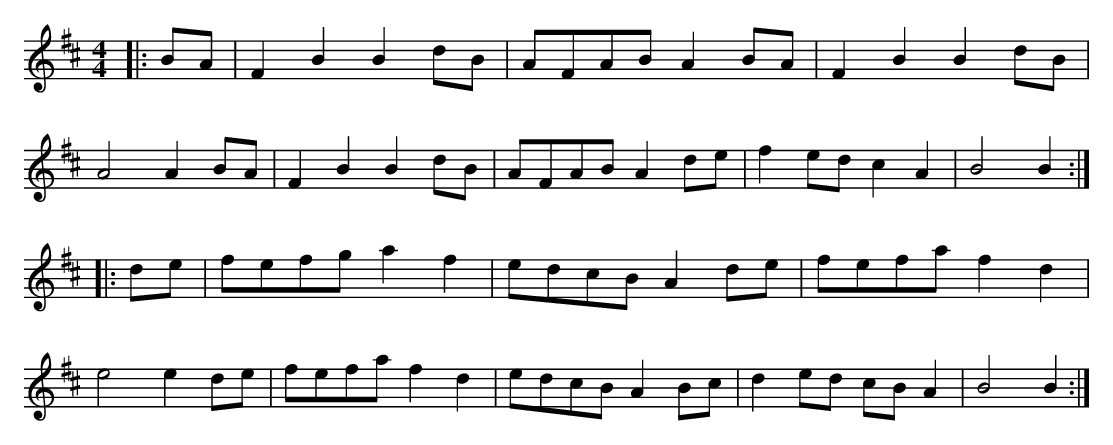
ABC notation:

X:1
M:4/4
K:Bmin
|:BA|F2B2 B2dB|AFAB A2BA|F2B2 B2dB|
A4 A2BA|F2B2 B2dB|AFAB A2de|f2ed c2A2|B4 B2:|
|:de|fefg a2f2|edcB A2de|fefa f2d2|
e4 e2de|fefa f2d2|edcB A2Bc|d2ed cBA2|B4 B2:|
